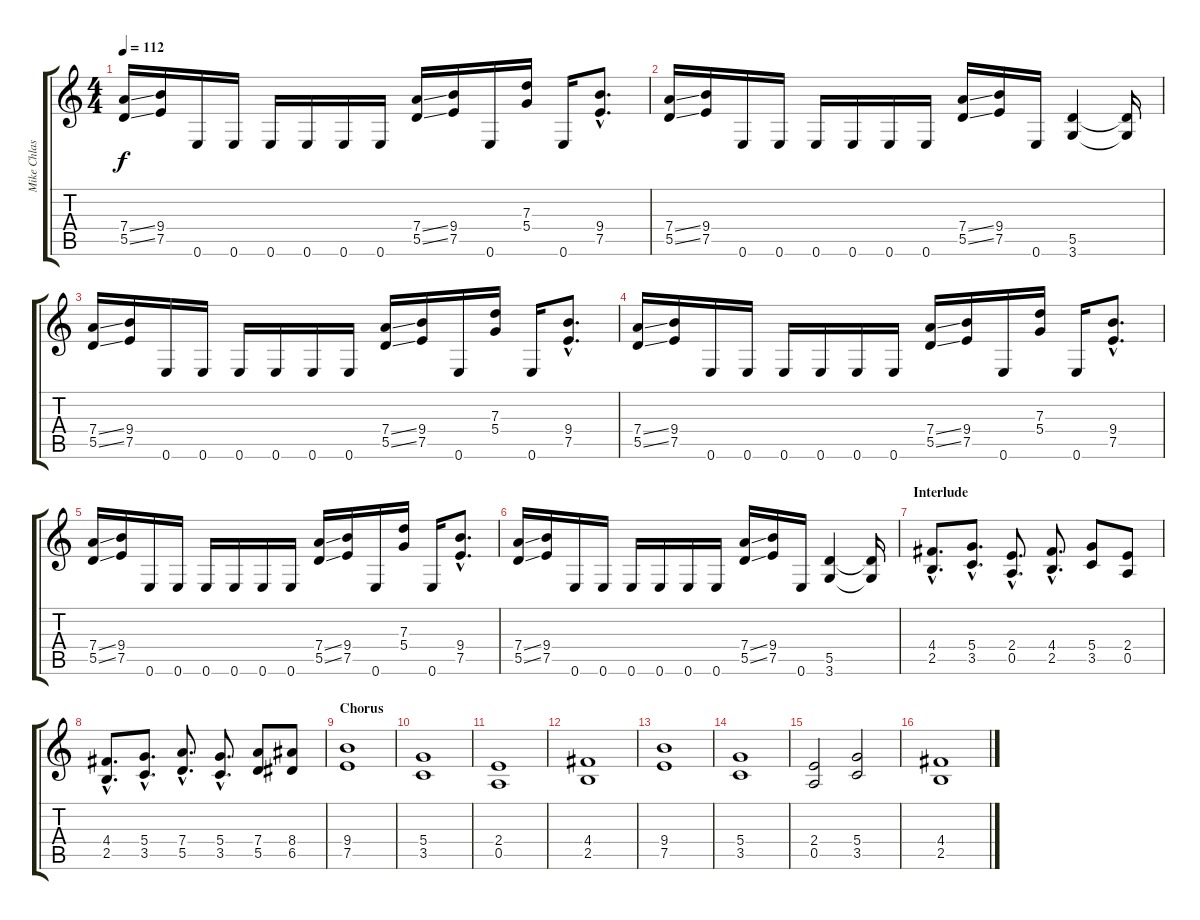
\track ("Mike Chlasciak" "Mike Chlas") {instrument distortionguitar}
\staff {score tabs}
\tuning (E4 B3 G3 D3 A2 E2) {hide}
\ts (4 4)
\tempo 112
\clef g2
\ks c
(7.4{ss} 5.5{ss}).16{dy f} (9.4 7.5).16 0.6.16 0.6.16 0.6.16 0.6.16 0.6.16 0.6.16 (7.4{ss} 5.5{ss}).16 (9.4 7.5).16 0.6.16 (7.3 5.4).16 0.6.16 (9.4{hac} 7.5{hac}).8{d} |
(7.4{ss} 5.5{ss}).16 (9.4 7.5).16 0.6.16 0.6.16 0.6.16 0.6.16 0.6.16 0.6.16 (7.4{ss} 5.5{ss}).16 (9.4 7.5).16 0.6.16 (5.5 3.6).4 (5.5{t} 3.6{t}).16 |
(7.4{ss} 5.5{ss}).16 (9.4 7.5).16 0.6.16 0.6.16 0.6.16 0.6.16 0.6.16 0.6.16 (7.4{ss} 5.5{ss}).16 (9.4 7.5).16 0.6.16 (7.3 5.4).16 0.6.16 (9.4{hac} 7.5{hac}).8{d} |
(7.4{ss} 5.5{ss}).16 (9.4 7.5).16 0.6.16 0.6.16 0.6.16 0.6.16 0.6.16 0.6.16 (7.4{ss} 5.5{ss}).16 (9.4 7.5).16 0.6.16 (7.3 5.4).16 0.6.16 (9.4{hac} 7.5{hac}).8{d} |
(7.4{ss} 5.5{ss}).16 (9.4 7.5).16 0.6.16 0.6.16 0.6.16 0.6.16 0.6.16 0.6.16 (7.4{ss} 5.5{ss}).16 (9.4 7.5).16 0.6.16 (7.3 5.4).16 0.6.16 (9.4{hac} 7.5{hac}).8{d} |
(7.4{ss} 5.5{ss}).16 (9.4 7.5).16 0.6.16 0.6.16 0.6.16 0.6.16 0.6.16 0.6.16 (7.4{ss} 5.5{ss}).16 (9.4 7.5).16 0.6.16 (5.5 3.6).4 (5.5{t} 3.6{t}).16 |
\section ("" "Interlude")
(4.4{hac} 2.5{hac}).8{d} (5.4{hac} 3.5{hac}).8{d} (2.4{hac} 0.5{hac}).8{d} (4.4{hac} 2.5{hac}).8{d} (5.4 3.5).8 (2.4 0.5).8 |
(4.4{hac} 2.5{hac}).8{d} (5.4{hac} 3.5{hac}).8{d} (7.4{hac} 5.5{hac}).8{d} (5.4{hac} 3.5{hac}).8{d} (7.4 5.5).8 (8.4 6.5).8 |
\section ("" "Chorus")
(9.4 7.5).1 |
(5.4 3.5).1 |
(2.4 0.5).1 |
(4.4 2.5).1 |
(9.4 7.5).1 |
(5.4 3.5).1 |
(2.4 0.5).2 (5.4 3.5).2 |
(4.4 2.5).1
